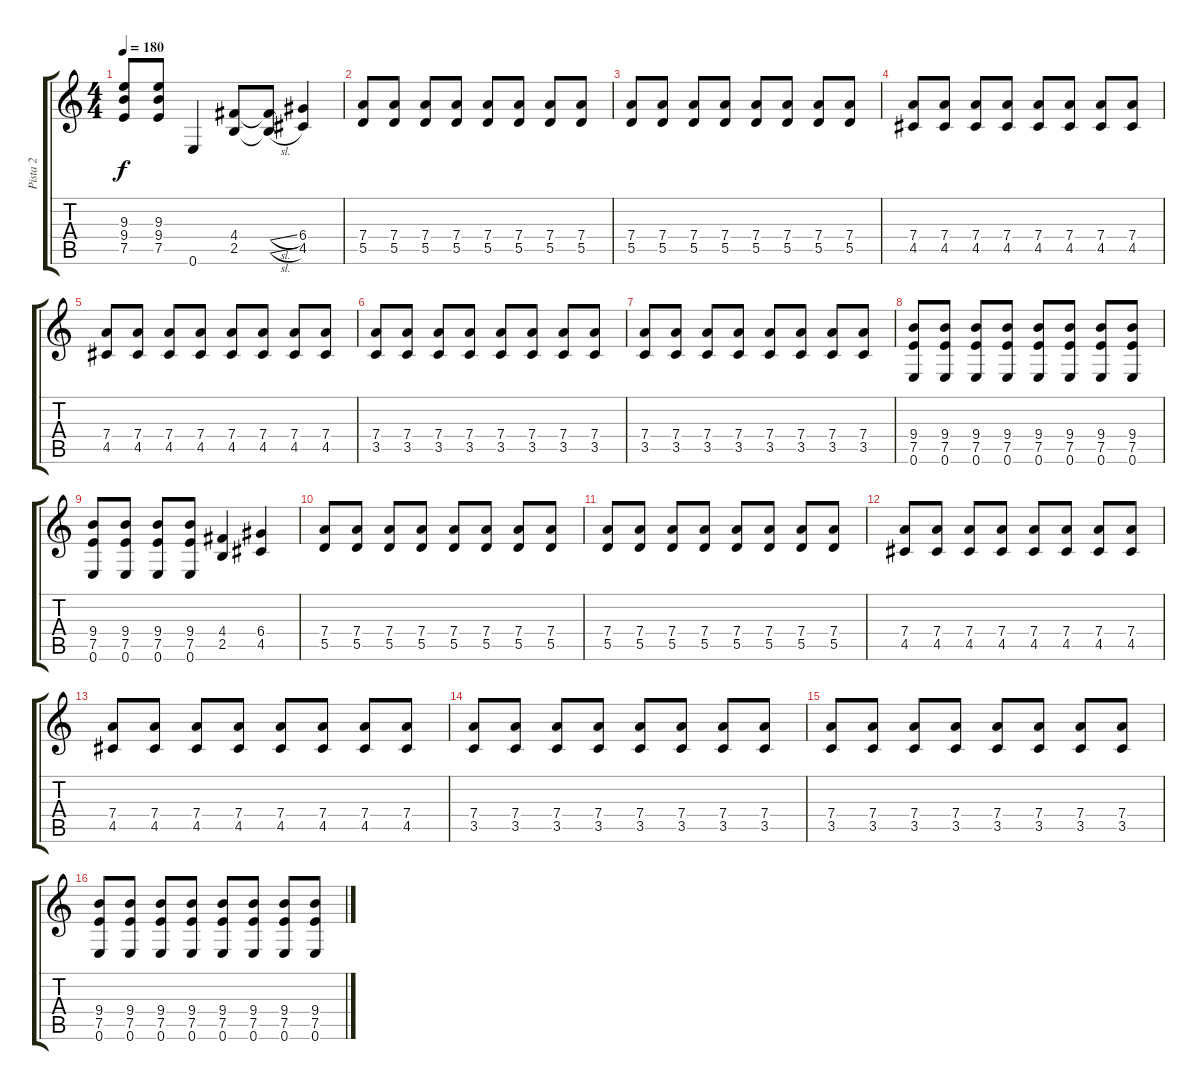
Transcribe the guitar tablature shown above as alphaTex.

\track ("Pista 2" "Pista 2") {instrument distortionguitar}
\staff {score tabs}
\tuning (E4 B3 G3 D3 A2 E2) {hide}
\ts (4 4)
\tempo 180
\clef g2
\ks c
(9.3 9.4 7.5).8{dy f} (9.3 9.4 7.5).8 0.6.4 (4.4 2.5).8 (4.4{sl t} 2.5{sl t}).8 (6.4 4.5).4 |
(7.4 5.5).8 (7.4 5.5).8 (7.4 5.5).8 (7.4 5.5).8 (7.4 5.5).8 (7.4 5.5).8 (7.4 5.5).8 (7.4 5.5).8 |
(7.4 5.5).8 (7.4 5.5).8 (7.4 5.5).8 (7.4 5.5).8 (7.4 5.5).8 (7.4 5.5).8 (7.4 5.5).8 (7.4 5.5).8 |
(7.4 4.5).8 (7.4 4.5).8 (7.4 4.5).8 (7.4 4.5).8 (7.4 4.5).8 (7.4 4.5).8 (7.4 4.5).8 (7.4 4.5).8 |
(7.4 4.5).8 (7.4 4.5).8 (7.4 4.5).8 (7.4 4.5).8 (7.4 4.5).8 (7.4 4.5).8 (7.4 4.5).8 (7.4 4.5).8 |
(7.4 3.5).8 (7.4 3.5).8 (7.4 3.5).8 (7.4 3.5).8 (7.4 3.5).8 (7.4 3.5).8 (7.4 3.5).8 (7.4 3.5).8 |
(7.4 3.5).8 (7.4 3.5).8 (7.4 3.5).8 (7.4 3.5).8 (7.4 3.5).8 (7.4 3.5).8 (7.4 3.5).8 (7.4 3.5).8 |
(9.4 7.5 0.6).8 (9.4 7.5 0.6).8 (9.4 7.5 0.6).8 (9.4 7.5 0.6).8 (9.4 7.5 0.6).8 (9.4 7.5 0.6).8 (9.4 7.5 0.6).8 (9.4 7.5 0.6).8 |
(9.4 7.5 0.6).8 (9.4 7.5 0.6).8 (9.4 7.5 0.6).8 (9.4 7.5 0.6).8 (4.4 2.5).4 (6.4 4.5).4 |
(7.4 5.5).8 (7.4 5.5).8 (7.4 5.5).8 (7.4 5.5).8 (7.4 5.5).8 (7.4 5.5).8 (7.4 5.5).8 (7.4 5.5).8 |
(7.4 5.5).8 (7.4 5.5).8 (7.4 5.5).8 (7.4 5.5).8 (7.4 5.5).8 (7.4 5.5).8 (7.4 5.5).8 (7.4 5.5).8 |
(7.4 4.5).8 (7.4 4.5).8 (7.4 4.5).8 (7.4 4.5).8 (7.4 4.5).8 (7.4 4.5).8 (7.4 4.5).8 (7.4 4.5).8 |
(7.4 4.5).8 (7.4 4.5).8 (7.4 4.5).8 (7.4 4.5).8 (7.4 4.5).8 (7.4 4.5).8 (7.4 4.5).8 (7.4 4.5).8 |
(7.4 3.5).8 (7.4 3.5).8 (7.4 3.5).8 (7.4 3.5).8 (7.4 3.5).8 (7.4 3.5).8 (7.4 3.5).8 (7.4 3.5).8 |
(7.4 3.5).8 (7.4 3.5).8 (7.4 3.5).8 (7.4 3.5).8 (7.4 3.5).8 (7.4 3.5).8 (7.4 3.5).8 (7.4 3.5).8 |
(9.4 7.5 0.6).8 (9.4 7.5 0.6).8 (9.4 7.5 0.6).8 (9.4 7.5 0.6).8 (9.4 7.5 0.6).8 (9.4 7.5 0.6).8 (9.4 7.5 0.6).8 (9.4 7.5 0.6).8
